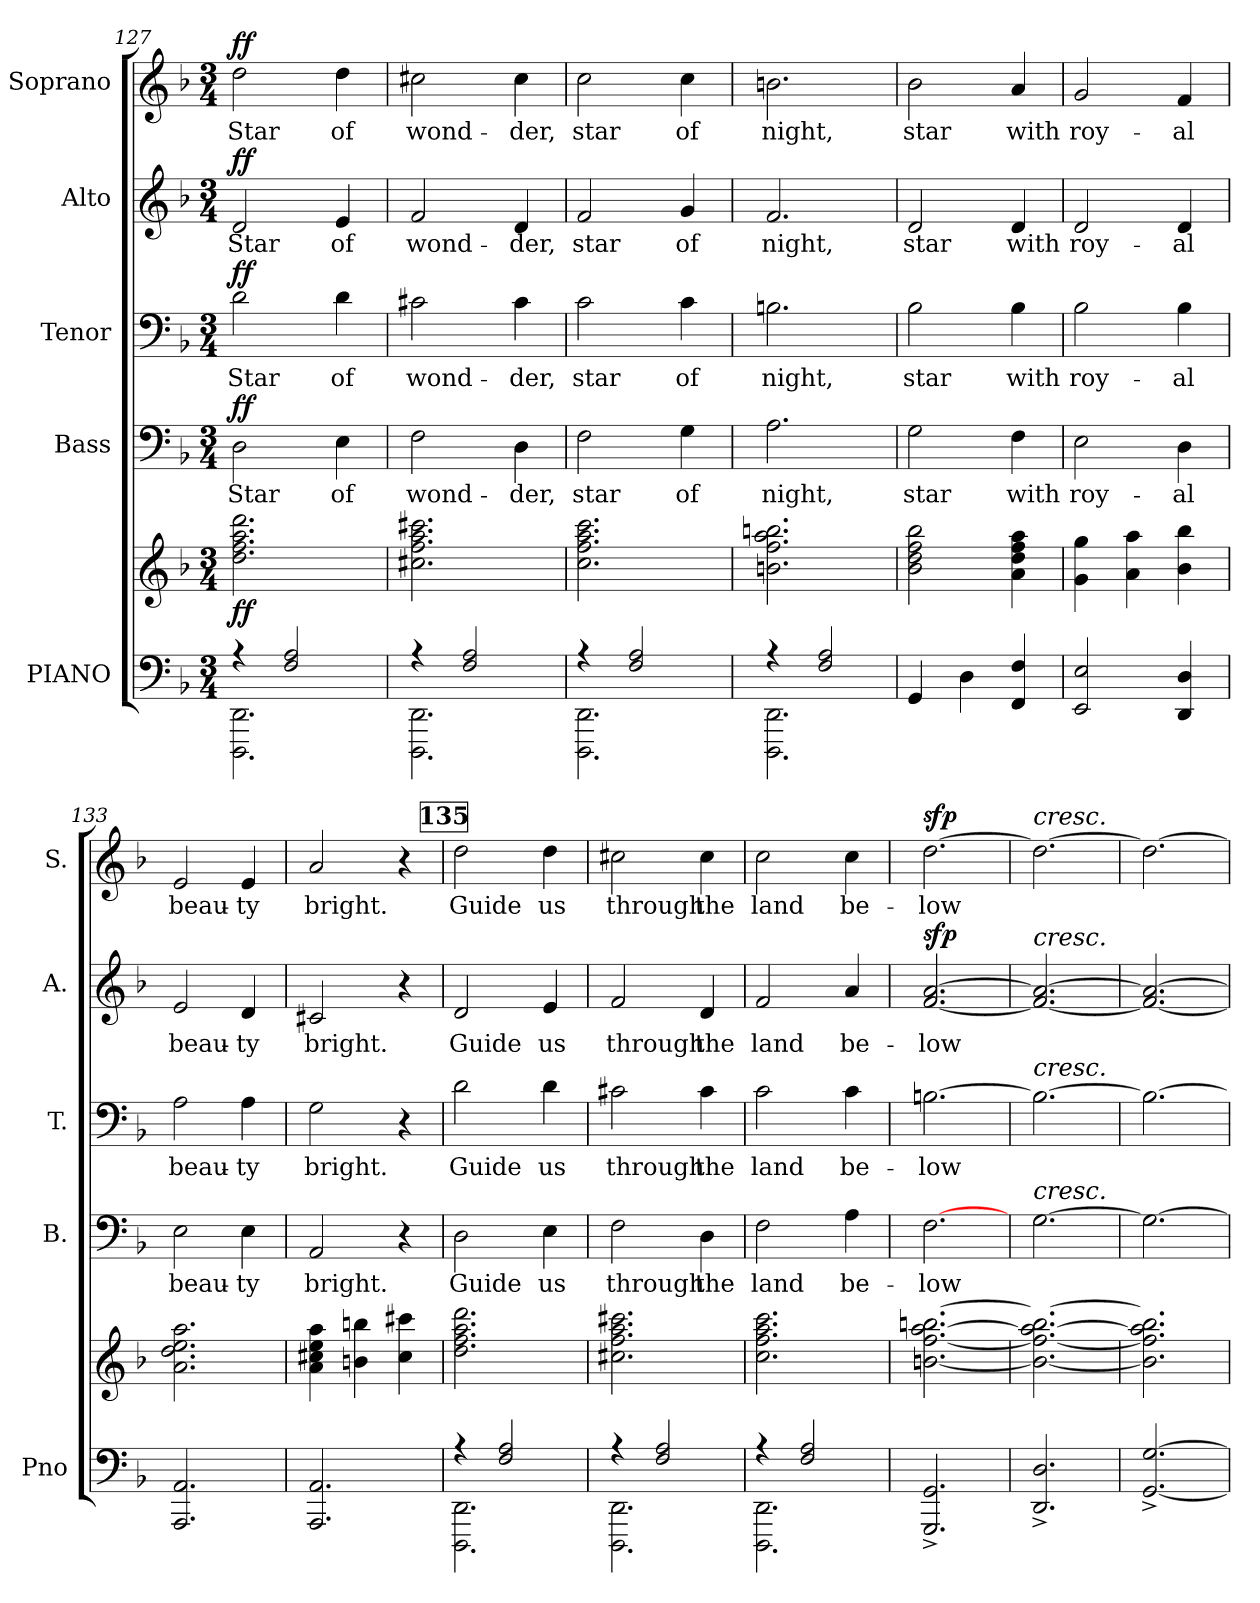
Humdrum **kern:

**kern	**kern	**dynam	**kern	**text	**dynam	**kern	**text	**dynam	**kern	**text	**dynam	**kern	**text	**dynam
*part5	*part5	*part5	*part4	*part4	*part4	*part3	*part3	*part3	*part2	*part2	*part2	*part1	*part1	*part1
*staff6	*staff5	*staff5/6	*staff4	*staff4	*staff4	*staff3	*staff3	*staff3	*staff2	*staff2	*staff2	*staff1	*staff1	*staff1
*I"PIANO	*	*	*I"Bass	*	*	*I"Tenor	*	*	*I"Alto	*	*	*I"Soprano	*	*
*I'Pno	*	*	*I'B.	*	*	*I'T.	*	*	*I'A.	*	*	*I'S.	*	*
!!LO:LB:g=z
*clefF4	*clefG2	*	*clefF4	*	*	*clefF4	*	*	*clefG2	*	*	*clefG2	*	*
*k[b-]	*k[b-]	*	*k[b-]	*	*	*k[b-]	*	*	*k[b-]	*	*	*k[b-]	*	*
*M3/4	*M3/4	*	*M3/4	*	*	*M3/4	*	*	*M3/4	*	*	*M3/4	*	*
=127	=127	=127	=127	=127	=127	=127	=127	=127	=127	=127	=127	=127	=127	=127
*^	*	*	*	*	*	*	*	*	*	*	*	*	*	*
!	!	!	!LO:DY:b	!	!LO:LY:b	!LO:DY:a	!	!LO:LY:b	!LO:DY:a	!	!LO:LY:b	!LO:DY:a	!	!LO:LY:b	!LO:DY:a
4r	2.DDD\ 2.DD\	2.dd\ 2.ff\ 2.aa\ 2.ddd\	ff	2D\	Star	ff	2d\	Star	ff	2d/	Star	ff	2dd\	Star	ff
2F/ 2A/	.	.	.	.	.	.	.	.	.	.	.	.	.	.	.
!	!	!	!	!	!LO:LY:b	!	!	!LO:LY:b	!	!	!LO:LY:b	!	!	!LO:LY:b	!
.	.	.	.	4E\	of	.	4d\	of	.	4e/	of	.	4dd\	of	.
=128	=128	=128	=128	=128	=128	=128	=128	=128	=128	=128	=128	=128	=128	=128	=128
!	!	!	!	!	!LO:LY:b	!	!	!LO:LY:b	!	!	!LO:LY:b	!	!	!LO:LY:b	!
4r	2.DDD\ 2.DD\	2.cc#X\ 2.ff\ 2.aa\ 2.ccc#X\	.	2F\	wond-	.	2c#X\	wond-	.	2f/	wond-	.	2cc#X\	wond-	.
2F/ 2A/	.	.	.	.	.	.	.	.	.	.	.	.	.	.	.
!	!	!	!	!	!LO:LY:b	!	!	!LO:LY:b	!	!	!LO:LY:b	!	!	!LO:LY:b	!
.	.	.	.	4D\	-der,	.	4c#\	-der,	.	4d/	-der,	.	4cc#\	-der,	.
=129	=129	=129	=129	=129	=129	=129	=129	=129	=129	=129	=129	=129	=129	=129	=129
!	!	!	!	!	!LO:LY:b	!	!	!LO:LY:b	!	!	!LO:LY:b	!	!	!LO:LY:b	!
4r	2.DDD\ 2.DD\	2.cc\ 2.ff\ 2.aa\ 2.ccc\	.	2F\	star	.	2c\	star	.	2f/	star	.	2cc\	star	.
2F/ 2A/	.	.	.	.	.	.	.	.	.	.	.	.	.	.	.
!	!	!	!	!	!LO:LY:b	!	!	!LO:LY:b	!	!	!LO:LY:b	!	!	!LO:LY:b	!
.	.	.	.	4G\	of	.	4c\	of	.	4g/	of	.	4cc\	of	.
=130	=130	=130	=130	=130	=130	=130	=130	=130	=130	=130	=130	=130	=130	=130	=130
!	!	!	!	!	!LO:LY:b	!	!	!LO:LY:b	!	!	!LO:LY:b	!	!	!LO:LY:b	!
4r	2.DDD\ 2.DD\	2.bn\ 2.ff\ 2.aa\ 2.bbn\	.	2.A\	night,	.	2.Bn\	night,	.	2.f/	night,	.	2.bn\	night,	.
2F/ 2A/	.	.	.	.	.	.	.	.	.	.	.	.	.	.	.
*v	*v	*	*	*	*	*	*	*	*	*	*	*	*	*	*
=131	=131	=131	=131	=131	=131	=131	=131	=131	=131	=131	=131	=131	=131	=131
!	!	!	!	!LO:LY:b	!	!	!LO:LY:b	!	!	!LO:LY:b	!	!	!LO:LY:b	!
4GG/	2b-\ 2dd\ 2ff\ 2bb-\	.	2G\	star	.	2B-\	star	.	2d/	star	.	2b-\	star	.
4D\	.	.	.	.	.	.	.	.	.	.	.	.	.	.
!	!	!	!	!LO:LY:b	!	!	!LO:LY:b	!	!	!LO:LY:b	!	!	!LO:LY:b	!
4FF/ 4F/	4a\ 4dd\ 4ff\ 4aa\	.	4F\	with	.	4B-\	with	.	4d/	with	.	4a/	with	.
=132	=132	=132	=132	=132	=132	=132	=132	=132	=132	=132	=132	=132	=132	=132
!	!	!	!	!LO:LY:b	!	!	!LO:LY:b	!	!	!LO:LY:b	!	!	!LO:LY:b	!
2EE/ 2E/	4g\ 4gg\	.	2E\	roy-	.	2B-\	roy-	.	2d/	roy-	.	2g/	roy-	.
.	4a\ 4aa\	.	.	.	.	.	.	.	.	.	.	.	.	.
!	!	!	!	!LO:LY:b	!	!	!LO:LY:b	!	!	!LO:LY:b	!	!	!LO:LY:b	!
4DD/ 4D/	4b-\ 4bb-\	.	4D\	-al	.	4B-\	-al	.	4d/	-al	.	4f/	-al	.
=133	=133	=133	=133	=133	=133	=133	=133	=133	=133	=133	=133	=133	=133	=133
!	!	!	!	!LO:LY:b	!	!	!LO:LY:b	!	!	!LO:LY:b	!	!	!LO:LY:b	!
2.AAA/ 2.AA/	2.a\ 2.dd\ 2.ee\ 2.aa\	.	2E\	beau-	.	2A\	beau-	.	2e/	beau-	.	2e/	beau-	.
!	!	!	!	!LO:LY:b	!	!	!LO:LY:b	!	!	!LO:LY:b	!	!	!LO:LY:b	!
.	.	.	4E\	-ty	.	4A\	-ty	.	4d/	-ty	.	4e/	-ty	.
=134	=134	=134	=134	=134	=134	=134	=134	=134	=134	=134	=134	=134	=134	=134
!	!	!	!	!LO:LY:b	!	!	!LO:LY:b	!	!	!LO:LY:b	!	!	!LO:LY:b	!
2.AAA/ 2.AA/	4a\ 4cc#X\ 4ee\ 4aa\	.	2AA/	bright.	.	2G\	bright.	.	2c#X/	bright.	.	2a/	bright.	.
.	4bn\ 4bbn\	.	.	.	.	.	.	.	.	.	.	.	.	.
.	4cc#\ 4ccc#X\	.	4r	.	.	4r	.	.	4r	.	.	4r	.	.
!!LO:REH:place=s1:a:B:cj:fs=14:t=135
=135	=135	=135	=135	=135	=135	=135	=135	=135	=135	=135	=135	=135	=135	=135
*^	*	*	*	*	*	*	*	*	*	*	*	*	*	*
!	!	!	!	!	!LO:LY:b	!	!	!LO:LY:b	!	!	!LO:LY:b	!	!	!LO:LY:b	!
4r	2.DDD\ 2.DD\	2.dd\ 2.ff\ 2.aa\ 2.ddd\	.	2D\	Guide	.	2d\	Guide	.	2d/	Guide	.	2dd\	Guide	.
2F/ 2A/	.	.	.	.	.	.	.	.	.	.	.	.	.	.	.
!	!	!	!	!	!LO:LY:b	!	!	!LO:LY:b	!	!	!LO:LY:b	!	!	!LO:LY:b	!
.	.	.	.	4E\	us	.	4d\	us	.	4e/	us	.	4dd\	us	.
!!LO:PB:g=z
=136	=136	=136	=136	=136	=136	=136	=136	=136	=136	=136	=136	=136	=136	=136	=136
!	!	!	!	!	!LO:LY:b	!	!	!LO:LY:b	!	!	!LO:LY:b	!	!	!LO:LY:b	!
4r	2.DDD\ 2.DD\	2.cc#X\ 2.ff\ 2.aa\ 2.ccc#X\	.	2F\	through	.	2c#X\	through	.	2f/	through	.	2cc#X\	through	.
2F/ 2A/	.	.	.	.	.	.	.	.	.	.	.	.	.	.	.
!	!	!	!	!	!LO:LY:b	!	!	!LO:LY:b	!	!	!LO:LY:b	!	!	!LO:LY:b	!
.	.	.	.	4D\	the	.	4c#\	the	.	4d/	the	.	4cc#\	the	.
=137	=137	=137	=137	=137	=137	=137	=137	=137	=137	=137	=137	=137	=137	=137	=137
!	!	!	!	!	!LO:LY:b	!	!	!LO:LY:b	!	!	!LO:LY:b	!	!	!LO:LY:b	!
4r	2.DDD\ 2.DD\	2.cc\ 2.ff\ 2.aa\ 2.ccc\	.	2F\	land	.	2c\	land	.	2f/	land	.	2cc\	land	.
2F/ 2A/	.	.	.	.	.	.	.	.	.	.	.	.	.	.	.
!	!	!	!	!	!LO:LY:b	!	!	!LO:LY:b	!	!	!LO:LY:b	!	!	!LO:LY:b	!
.	.	.	.	4A\	be-	.	4c\	be-	.	4a/	be-	.	4cc\	be-	.
*v	*v	*	*	*	*	*	*	*	*	*	*	*	*	*	*
=138	=138	=138	=138	=138	=138	=138	=138	=138	=138	=138	=138	=138	=138	=138
!	!	!	!	!LO:LY:b	!	!	!LO:LY:b	!	!	!LO:LY:b	!LO:DY:a	!	!LO:LY:b	!LO:DY:a
2.GGG/^ 2.GG/^	[2.bn\ [2.ff\ [2.aa\ [2.bbn\	.	[2.F\	-low	.	[2.Bn\	-low	.	[2.f/ [2.a/	-low	sfp	[2.dd\	-low	sfp
=139	=139	=139	=139	=139	=139	=139	=139	=139	=139	=139	=139	=139	=139	=139
!	!	!	!	!	!	!	!	!	!	!	!	!LO:TX:a:i:t=cresc.	!	!
!	!	!	!	!	!	!	!	!	!LO:TX:a:i:t=cresc.	!	!	!	!	!
!	!	!	!	!	!	!LO:TX:a:i:t=cresc.	!	!	!	!	!	!	!	!
!	!	!	!LO:TX:a:i:t=cresc.	!	!	!	!	!	!	!	!	!	!	!
2.DD/^ 2.D/^	2.b\_ 2.ff\_ 2.aa\_ 2.bb\_	.	[2.G\	.	.	2.B\_	.	.	2.f/_ 2.a/_	.	.	2.dd\_	.	.
=140	=140	=140	=140	=140	=140	=140	=140	=140	=140	=140	=140	=140	=140	=140
[2.GG/^ [2.G/^	2.b\] 2.ff\] 2.aa\] 2.bb\]	.	2.G\_	.	.	2.B\_	.	.	2.f/_ 2.a/_	.	.	2.dd\_	.	.
=	=	=	=	=	=	=	=	=	=	=	=	=	=	=
*-	*-	*-	*-	*-	*-	*-	*-	*-	*-	*-	*-	*-	*-	*-
